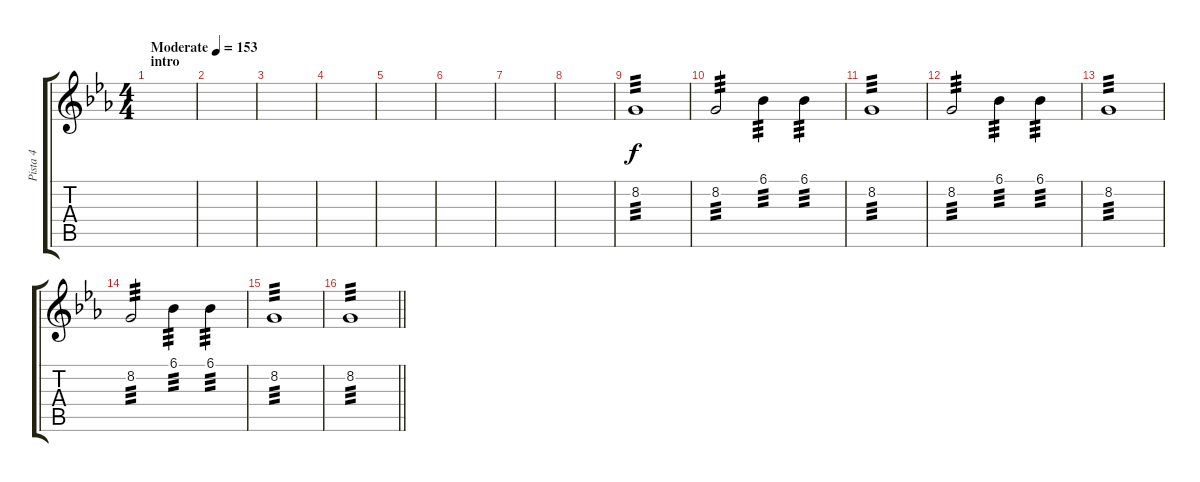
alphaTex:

\track ("Pista 4" "Pista 4") {instrument pad1newage}
\staff {score tabs}
\tuning (E4 B3 G3 D3 A2 E2) {hide}
\ts (4 4)
\section ("" "intro")
\tempo (153 "Moderate")
\clef g2
\ks eb
|
|
|
|
|
|
|
|
8.2.1{tp 3} |
8.2.2{tp 3} 6.1.4{tp 3} 6.1.4{tp 3} |
8.2.1{tp 3} |
8.2.2{tp 3} 6.1.4{tp 3} 6.1.4{tp 3} |
8.2.1{tp 3} |
8.2.2{tp 3} 6.1.4{tp 3} 6.1.4{tp 3} |
8.2.1{tp 3} |
\barLineRight lightlight
8.2.1{tp 3}
